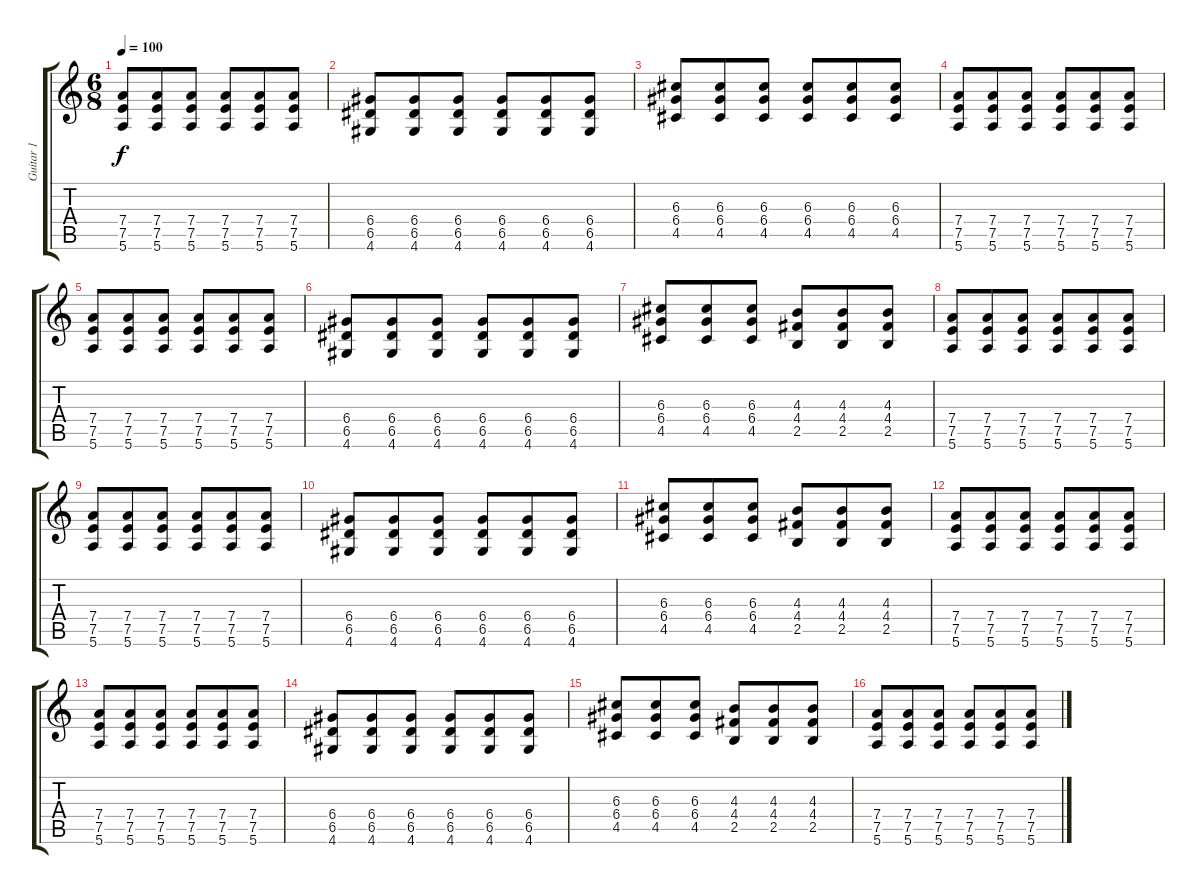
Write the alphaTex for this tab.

\track ("Guitar 1" "Guitar 1") {instrument distortionguitar}
\staff {score tabs}
\tuning (E4 B3 G3 D3 A2 E2) {hide}
\ts (6 8)
\tempo 100
\clef g2
\ks c
(7.4 7.5 5.6).8{dy f} (7.4 7.5 5.6).8 (7.4 7.5 5.6).8 (7.4 7.5 5.6).8 (7.4 7.5 5.6).8 (7.4 7.5 5.6).8 |
(6.4 6.5 4.6).8 (6.4 6.5 4.6).8 (6.4 6.5 4.6).8 (6.4 6.5 4.6).8 (6.4 6.5 4.6).8 (6.4 6.5 4.6).8 |
(6.3 6.4 4.5).8 (6.3 6.4 4.5).8 (6.3 6.4 4.5).8 (6.3 6.4 4.5).8 (6.3 6.4 4.5).8 (6.3 6.4 4.5).8 |
(7.4 7.5 5.6).8 (7.4 7.5 5.6).8 (7.4 7.5 5.6).8 (7.4 7.5 5.6).8 (7.4 7.5 5.6).8 (7.4 7.5 5.6).8 |
(7.4 7.5 5.6).8 (7.4 7.5 5.6).8 (7.4 7.5 5.6).8 (7.4 7.5 5.6).8 (7.4 7.5 5.6).8 (7.4 7.5 5.6).8 |
(6.4 6.5 4.6).8 (6.4 6.5 4.6).8 (6.4 6.5 4.6).8 (6.4 6.5 4.6).8 (6.4 6.5 4.6).8 (6.4 6.5 4.6).8 |
(6.3 6.4 4.5).8 (6.3 6.4 4.5).8 (6.3 6.4 4.5).8 (4.3 4.4 2.5).8 (4.3 4.4 2.5).8 (4.3 4.4 2.5).8 |
(7.4 7.5 5.6).8 (7.4 7.5 5.6).8 (7.4 7.5 5.6).8 (7.4 7.5 5.6).8 (7.4 7.5 5.6).8 (7.4 7.5 5.6).8 |
(7.4 7.5 5.6).8 (7.4 7.5 5.6).8 (7.4 7.5 5.6).8 (7.4 7.5 5.6).8 (7.4 7.5 5.6).8 (7.4 7.5 5.6).8 |
(6.4 6.5 4.6).8 (6.4 6.5 4.6).8 (6.4 6.5 4.6).8 (6.4 6.5 4.6).8 (6.4 6.5 4.6).8 (6.4 6.5 4.6).8 |
(6.3 6.4 4.5).8 (6.3 6.4 4.5).8 (6.3 6.4 4.5).8 (4.3 4.4 2.5).8 (4.3 4.4 2.5).8 (4.3 4.4 2.5).8 |
(7.4 7.5 5.6).8 (7.4 7.5 5.6).8 (7.4 7.5 5.6).8 (7.4 7.5 5.6).8 (7.4 7.5 5.6).8 (7.4 7.5 5.6).8 |
(7.4 7.5 5.6).8 (7.4 7.5 5.6).8 (7.4 7.5 5.6).8 (7.4 7.5 5.6).8 (7.4 7.5 5.6).8 (7.4 7.5 5.6).8 |
(6.4 6.5 4.6).8 (6.4 6.5 4.6).8 (6.4 6.5 4.6).8 (6.4 6.5 4.6).8 (6.4 6.5 4.6).8 (6.4 6.5 4.6).8 |
(6.3 6.4 4.5).8 (6.3 6.4 4.5).8 (6.3 6.4 4.5).8 (4.3 4.4 2.5).8 (4.3 4.4 2.5).8 (4.3 4.4 2.5).8 |
(7.4 7.5 5.6).8 (7.4 7.5 5.6).8 (7.4 7.5 5.6).8 (7.4 7.5 5.6).8 (7.4 7.5 5.6).8 (7.4 7.5 5.6).8
